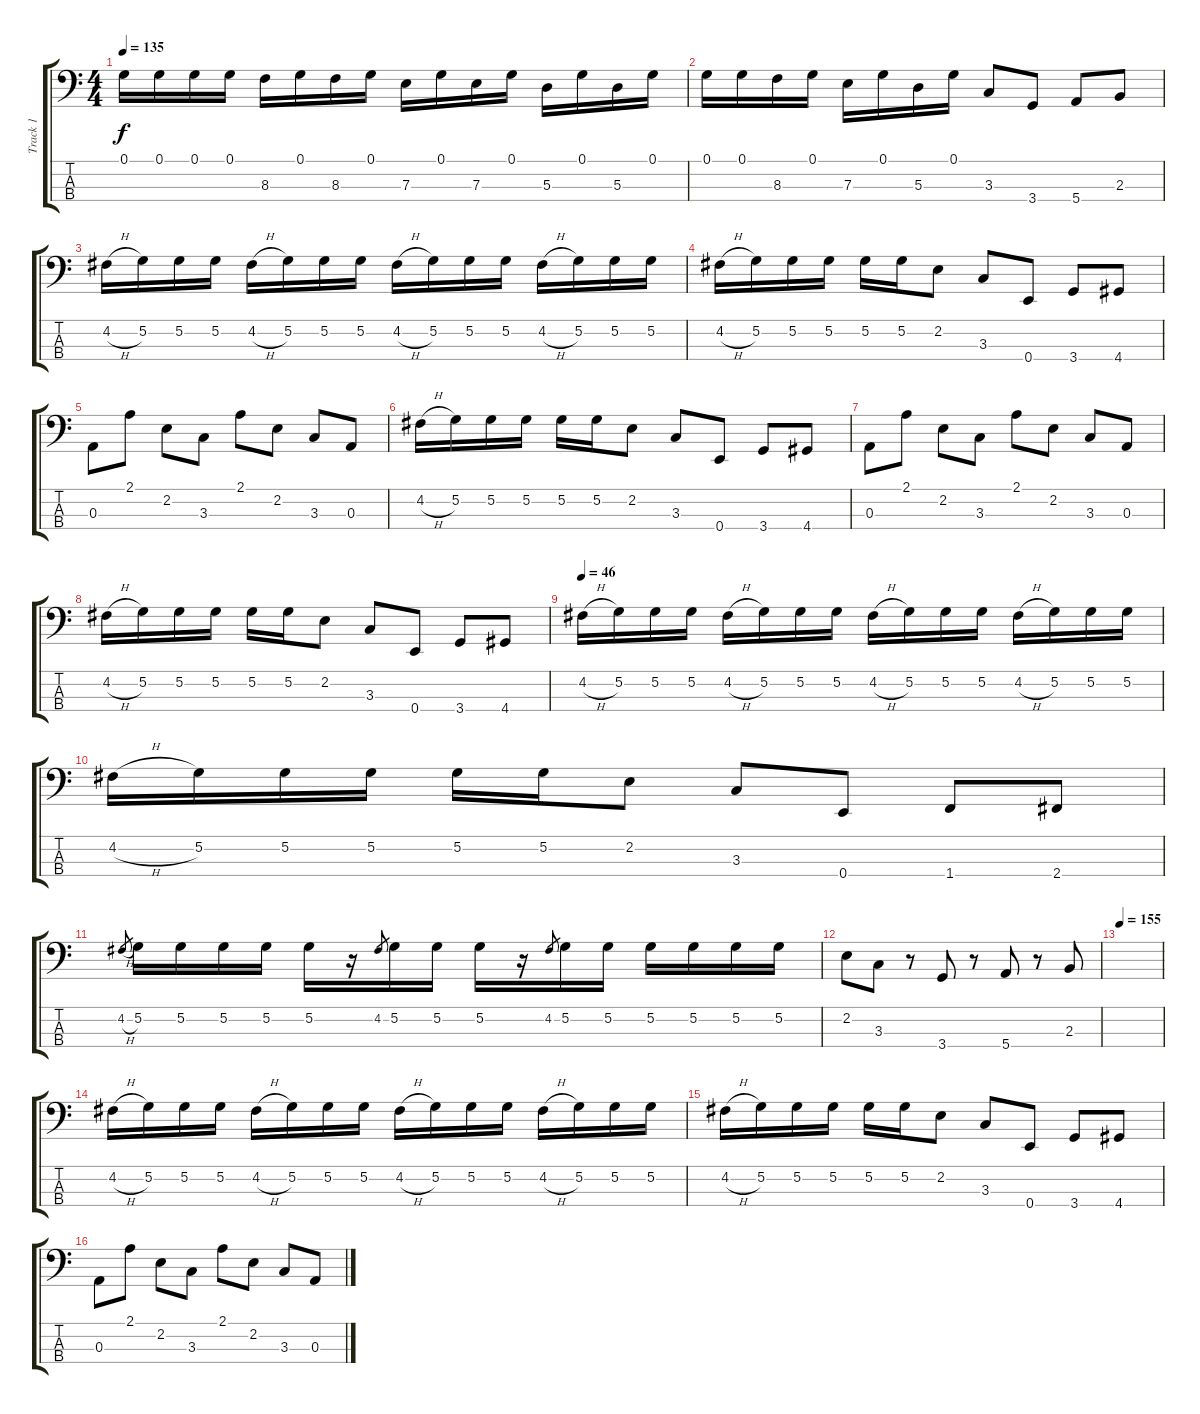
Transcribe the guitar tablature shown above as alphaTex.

\track ("Track 1" "Track 1") {instrument electricbassfinger}
\staff {score tabs}
\tuning (G2 D2 A1 E1) {hide}
\ts (4 4)
\tempo 135
\clef f4
\ks c
0.1.16{dy f} 0.1.16 0.1.16 0.1.16 8.3.16 0.1.16 8.3.16 0.1.16 7.3.16 0.1.16 7.3.16 0.1.16 5.3.16 0.1.16 5.3.16 0.1.16 |
0.1.16 0.1.16 8.3.16 0.1.16 7.3.16 0.1.16 5.3.16 0.1.16 3.3.8 3.4.8 5.4.8 2.3.8 |
4.2{h}.16 5.2.16 5.2.16 5.2.16 4.2{h}.16 5.2.16 5.2.16 5.2.16 4.2{h}.16 5.2.16 5.2.16 5.2.16 4.2{h}.16 5.2.16 5.2.16 5.2.16 |
4.2{h}.16 5.2.16 5.2.16 5.2.16 5.2.16 5.2.16 2.2.8 3.3.8 0.4.8 3.4.8 4.4.8 |
0.3.8 2.1.8 2.2.8 3.3.8 2.1.8 2.2.8 3.3.8 0.3.8 |
4.2{h}.16 5.2.16 5.2.16 5.2.16 5.2.16 5.2.16 2.2.8 3.3.8 0.4.8 3.4.8 4.4.8 |
0.3.8 2.1.8 2.2.8 3.3.8 2.1.8 2.2.8 3.3.8 0.3.8 |
4.2{h}.16 5.2.16 5.2.16 5.2.16 5.2.16 5.2.16 2.2.8 3.3.8 0.4.8 3.4.8 4.4.8 |
\tempo 46
4.2{h}.16 5.2.16 5.2.16 5.2.16 4.2{h}.16 5.2.16 5.2.16 5.2.16 4.2{h}.16 5.2.16 5.2.16 5.2.16 4.2{h}.16 5.2.16 5.2.16 5.2.16 |
4.2{h}.16 5.2.16 5.2.16 5.2.16 5.2.16 5.2.16 2.2.8 3.3.8 0.4.8 1.4.8 2.4.8 |
4.2{h}.8{gr} 5.2.16 5.2.16 5.2.16 5.2.16 5.2.16 r.16 4.2.8{gr} 5.2.16 5.2.16 5.2.16 r.16 4.2.8{gr} 5.2.16 5.2.16 5.2.16 5.2.16 5.2.16 5.2.16 |
2.2.8 3.3.8 r.8 3.4.8 r.8 5.4.8 r.8 2.3.8 |
\tempo 155
|
4.2{h}.16 5.2.16 5.2.16 5.2.16 4.2{h}.16 5.2.16 5.2.16 5.2.16 4.2{h}.16 5.2.16 5.2.16 5.2.16 4.2{h}.16 5.2.16 5.2.16 5.2.16 |
4.2{h}.16 5.2.16 5.2.16 5.2.16 5.2.16 5.2.16 2.2.8 3.3.8 0.4.8 3.4.8 4.4.8 |
0.3.8 2.1.8 2.2.8 3.3.8 2.1.8 2.2.8 3.3.8 0.3.8
